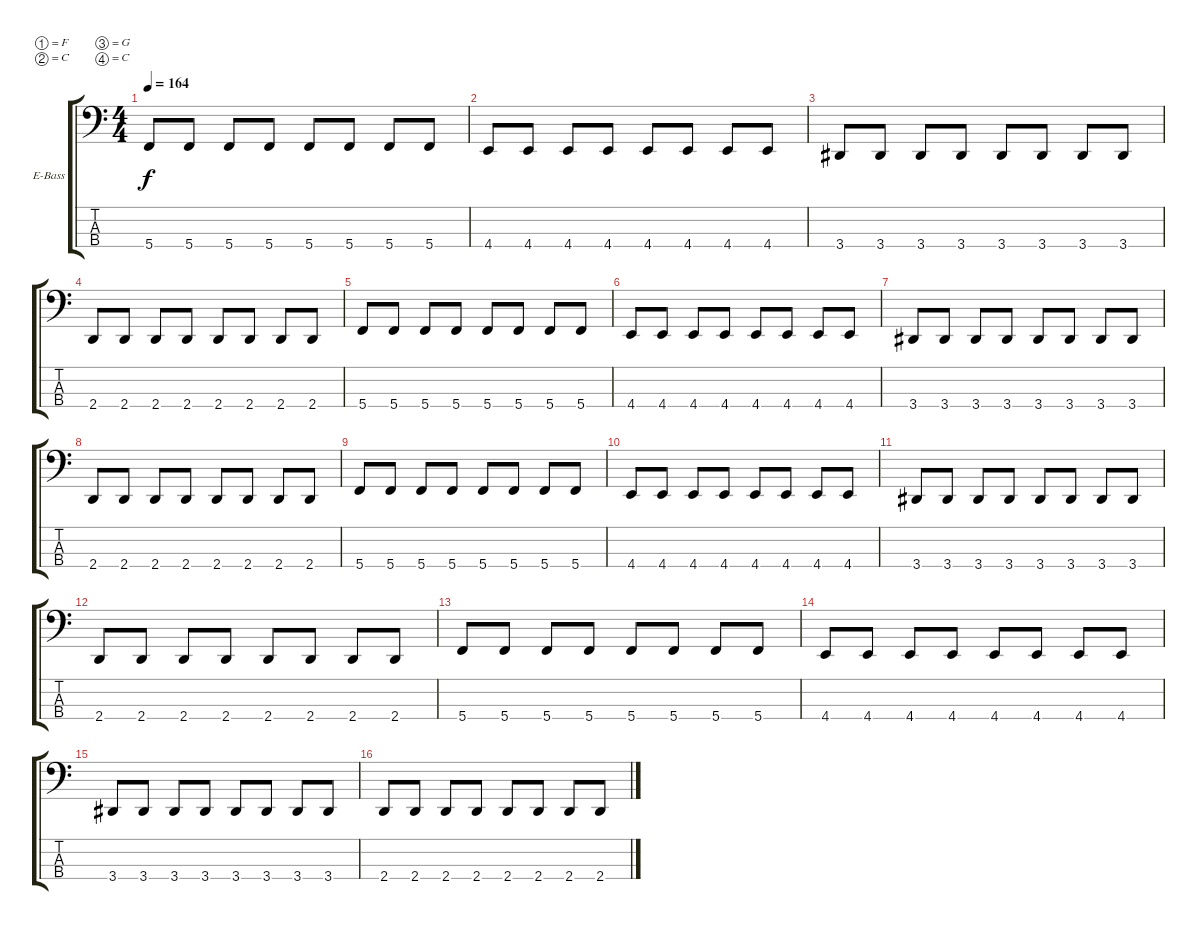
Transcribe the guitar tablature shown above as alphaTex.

\defaultSystemsLayout 4
\bracketExtendMode groupsimilarinstruments
\firstSystemTrackNameOrientation horizontal
\otherSystemsTrackNameOrientation horizontal
\track ("Electric Bass" "E-Bass") {instrument electricbassfinger}
\staff {score tabs}
\tuning (F2 C2 G1 C1)
\ts (4 4)
\tempo 164
\clef f4
\ks c
5.4.8{dy f} 5.4.8 5.4.8 5.4.8 5.4.8 5.4.8 5.4.8 5.4.8 |
4.4.8 4.4.8 4.4.8 4.4.8 4.4.8 4.4.8 4.4.8 4.4.8 |
3.4.8 3.4.8 3.4.8 3.4.8 3.4.8 3.4.8 3.4.8 3.4.8 |
2.4.8 2.4.8 2.4.8 2.4.8 2.4.8 2.4.8 2.4.8 2.4.8 |
5.4.8 5.4.8 5.4.8 5.4.8 5.4.8 5.4.8 5.4.8 5.4.8 |
4.4.8 4.4.8 4.4.8 4.4.8 4.4.8 4.4.8 4.4.8 4.4.8 |
3.4.8 3.4.8 3.4.8 3.4.8 3.4.8 3.4.8 3.4.8 3.4.8 |
2.4.8 2.4.8 2.4.8 2.4.8 2.4.8 2.4.8 2.4.8 2.4.8 |
5.4.8 5.4.8 5.4.8 5.4.8 5.4.8 5.4.8 5.4.8 5.4.8 |
4.4.8 4.4.8 4.4.8 4.4.8 4.4.8 4.4.8 4.4.8 4.4.8 |
3.4.8 3.4.8 3.4.8 3.4.8 3.4.8 3.4.8 3.4.8 3.4.8 |
2.4.8 2.4.8 2.4.8 2.4.8 2.4.8 2.4.8 2.4.8 2.4.8 |
5.4.8 5.4.8 5.4.8 5.4.8 5.4.8 5.4.8 5.4.8 5.4.8 |
4.4.8 4.4.8 4.4.8 4.4.8 4.4.8 4.4.8 4.4.8 4.4.8 |
3.4.8 3.4.8 3.4.8 3.4.8 3.4.8 3.4.8 3.4.8 3.4.8 |
2.4.8 2.4.8 2.4.8 2.4.8 2.4.8 2.4.8 2.4.8 2.4.8
